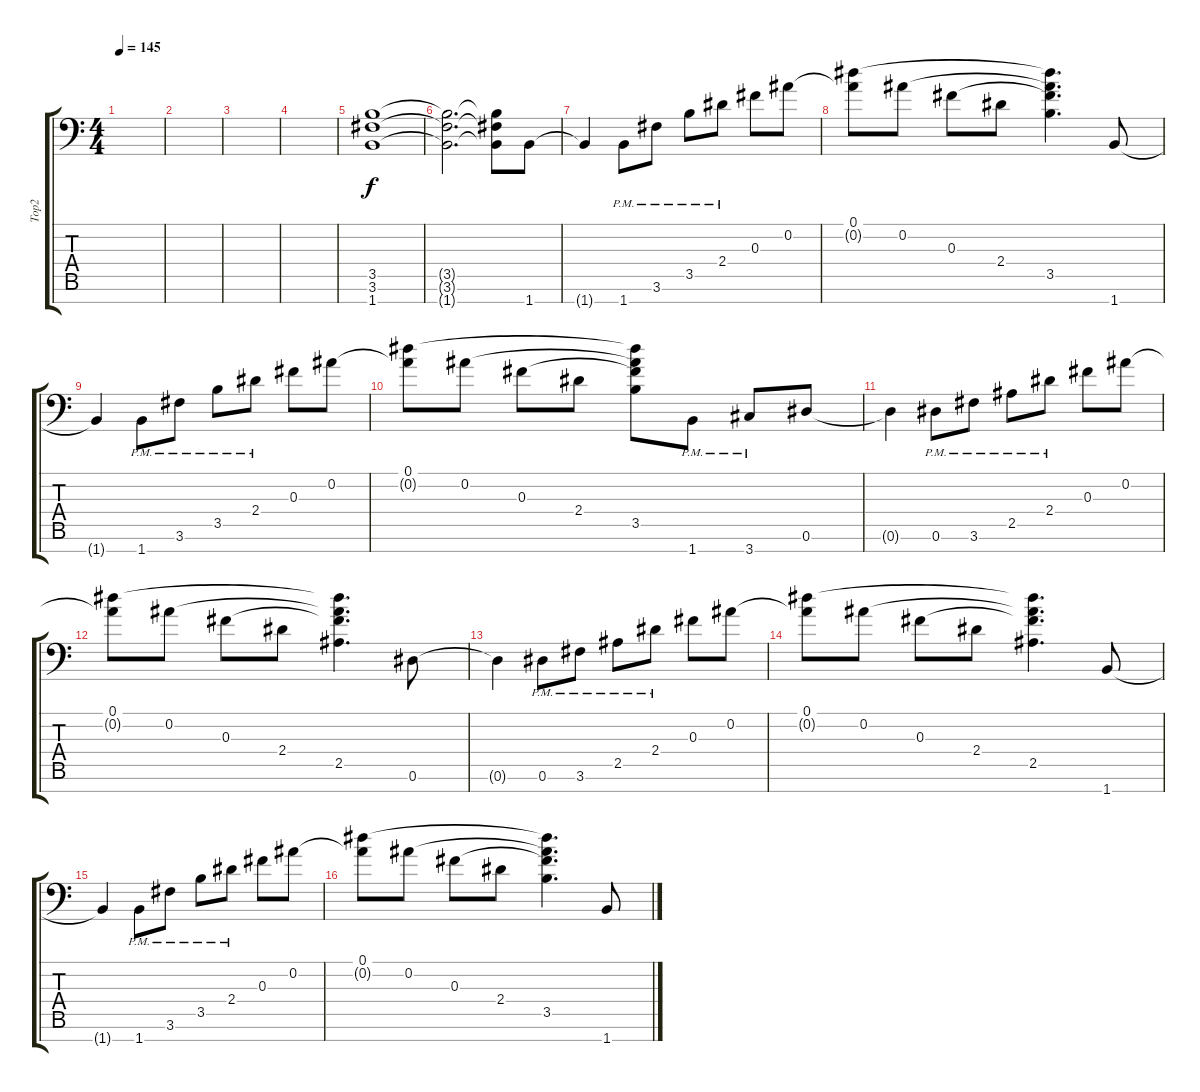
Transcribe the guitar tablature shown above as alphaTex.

\track ("Top2" "Top2") {instrument overdrivenguitar}
\staff {score tabs}
\tuning (Eb4 Bb3 Gb3 Db3 Ab2 Eb2 Bb1) {hide}
\ts (4 4)
\tempo 145
\clef f4
\ks c
|
|
|
|
(3.5 3.6 1.7).1{volume 13} |
(3.5{t} 3.6{t} 1.7{t}).2{d} (3.5{t} 3.6{t} 1.7{t}).8 1.7.8{volume 13 balance 14} |
1.7{t}.4 1.7{pm}.8 3.6{pm}.8 3.5{pm}.8 2.4{pm}.8 0.3.8 0.2.8 |
(0.1 0.2{t}).8 0.2.8 0.3.8 2.4.8 (0.1{t} 0.2{t} 0.3{t} 3.5).4{d} 1.7.8 |
1.7{t}.4 1.7{pm}.8 3.6{pm}.8 3.5{pm}.8 2.4{pm}.8 0.3.8 0.2.8 |
(0.1 0.2{t}).8 0.2.8 0.3.8 2.4.8 (0.1{t} 0.2{t} 0.3{t} 3.5).8 1.7{pm}.8 3.7{pm}.8 0.6.8 |
0.6{t}.4 0.6{pm}.8 3.6{pm}.8 2.5{pm}.8 2.4{pm}.8 0.3.8 0.2.8 |
(0.1 0.2{t}).8 0.2.8 0.3.8 2.4.8 (0.1{t} 0.2{t} 0.3{t} 2.5).4{d} 0.6.8 |
0.6{t}.4 0.6{pm}.8 3.6{pm}.8 2.5{pm}.8 2.4{pm}.8 0.3.8 0.2.8 |
(0.1 0.2{t}).8 0.2.8 0.3.8 2.4.8 (0.1{t} 0.2{t} 0.3{t} 2.5).4{d} 1.7.8 |
1.7{t}.4 1.7{pm}.8 3.6{pm}.8 3.5{pm}.8 2.4{pm}.8 0.3.8 0.2.8 |
(0.1 0.2{t}).8 0.2.8 0.3.8 2.4.8 (0.1{t} 0.2{t} 0.3{t} 3.5).4{d} 1.7.8
